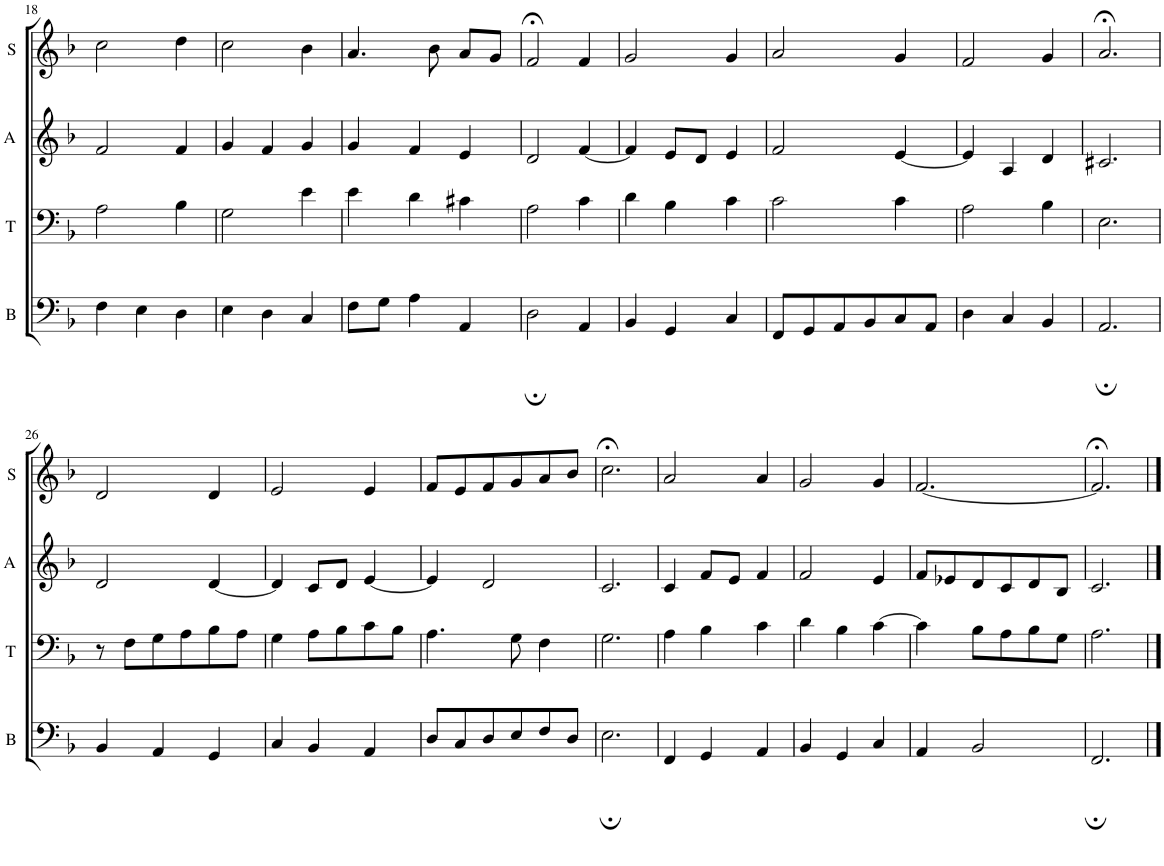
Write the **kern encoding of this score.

**kern	**kern	**kern	**kern
*part4	*part3	*part2	*part1
*staff4	*staff3	*staff2	*staff1
*I"Bass	*I"Tenor	*I"Alto	*I"Soprano
*I'B	*I'T	*I'A	*I'S
!!LO:PB:g=z
*clefF4	*clefF4	*clefG2	*clefG2
*k[b-]	*k[b-]	*k[b-]	*k[b-]
*M3/4	*M3/4	*M3/4	*M3/4
=18	=18	=18	=18
4F\	2A\	2f/	2cc\
4E\	.	.	.
4D\	4B-\	4f/	4dd\
=19	=19	=19	=19
4E\	2G\	4g/	2cc\
4D\	.	4f/	.
4C/	4e\	4g/	4b-\
=20	=20	=20	=20
8F\L	4e\	4g/	4.a/
8G\J	.	.	.
4A\	4d\	4f/	.
.	.	.	8b-\
4AA/	4c#X\	4e/	8a/L
.	.	.	8g/J
=21	=21	=21	=21
2D;\	2A\	2d/	2f;</
4AA/	4c\	[4f/	4f/
=22	=22	=22	=22
4BB-/	4d\	4f/]	2g/
4GG/	4B-\	8e/L	.
.	.	8d/J	.
4C/	4c\	4e/	4g/
=23	=23	=23	=23
8FF/L	2c\	2f/	2a/
8GG/	.	.	.
8AA/	.	.	.
8BB-/	.	.	.
8C/	4c\	[4e/	4g/
8AA/J	.	.	.
=24	=24	=24	=24
4D\	2A\	4e/]	2f/
4C/	.	4A/	.
4BB-/	4B-\	4d/	4g/
=25	=25	=25	=25
2.AA;/	2.E\	2.c#X/	2.a;</
!!LO:LB:g=z
=26	=26	=26	=26
4BB-/	8r	2d/	2d/
.	8F\L	.	.
4AA/	8G\	.	.
.	8A\	.	.
4GG/	8B-\	[4d/	4d/
.	8A\J	.	.
=27	=27	=27	=27
4C/	4G\	4d/]	2e/
4BB-/	8A\L	8c/L	.
.	8B-\	8d/J	.
4AA/	8c\	[4e/	4e/
.	8B-\J	.	.
=28	=28	=28	=28
8D/L	4.A\	4e/]	8f/L
8C/	.	.	8e/
8D/	.	2d/	8f/
8E/	8G\	.	8g/
8F/	4F\	.	8a/
8D/J	.	.	8b-/J
=29	=29	=29	=29
2.E;\	2.G\	2.c/	2.cc;<\
=30	=30	=30	=30
4FF/	4A\	4c/	2a/
4GG/	4B-\	8f/L	.
.	.	8e/J	.
4AA/	4c\	4f/	4a/
=31	=31	=31	=31
4BB-/	4d\	2f/	2g/
4GG/	4B-\	.	.
4C/	[4c\	4e/	4g/
=32	=32	=32	=32
4AA/	4c\]	8f/L	[2.f/
.	.	8e-X/	.
2BB-/	8B-\L	8d/	.
.	8A\	8c/	.
.	8B-\	8d/	.
.	8G\J	8B-/J	.
=33	=33	=33	=33
2.FF;/	2.A\	2.c/	2.f;</]
==	==	==	==
*-	*-	*-	*-
